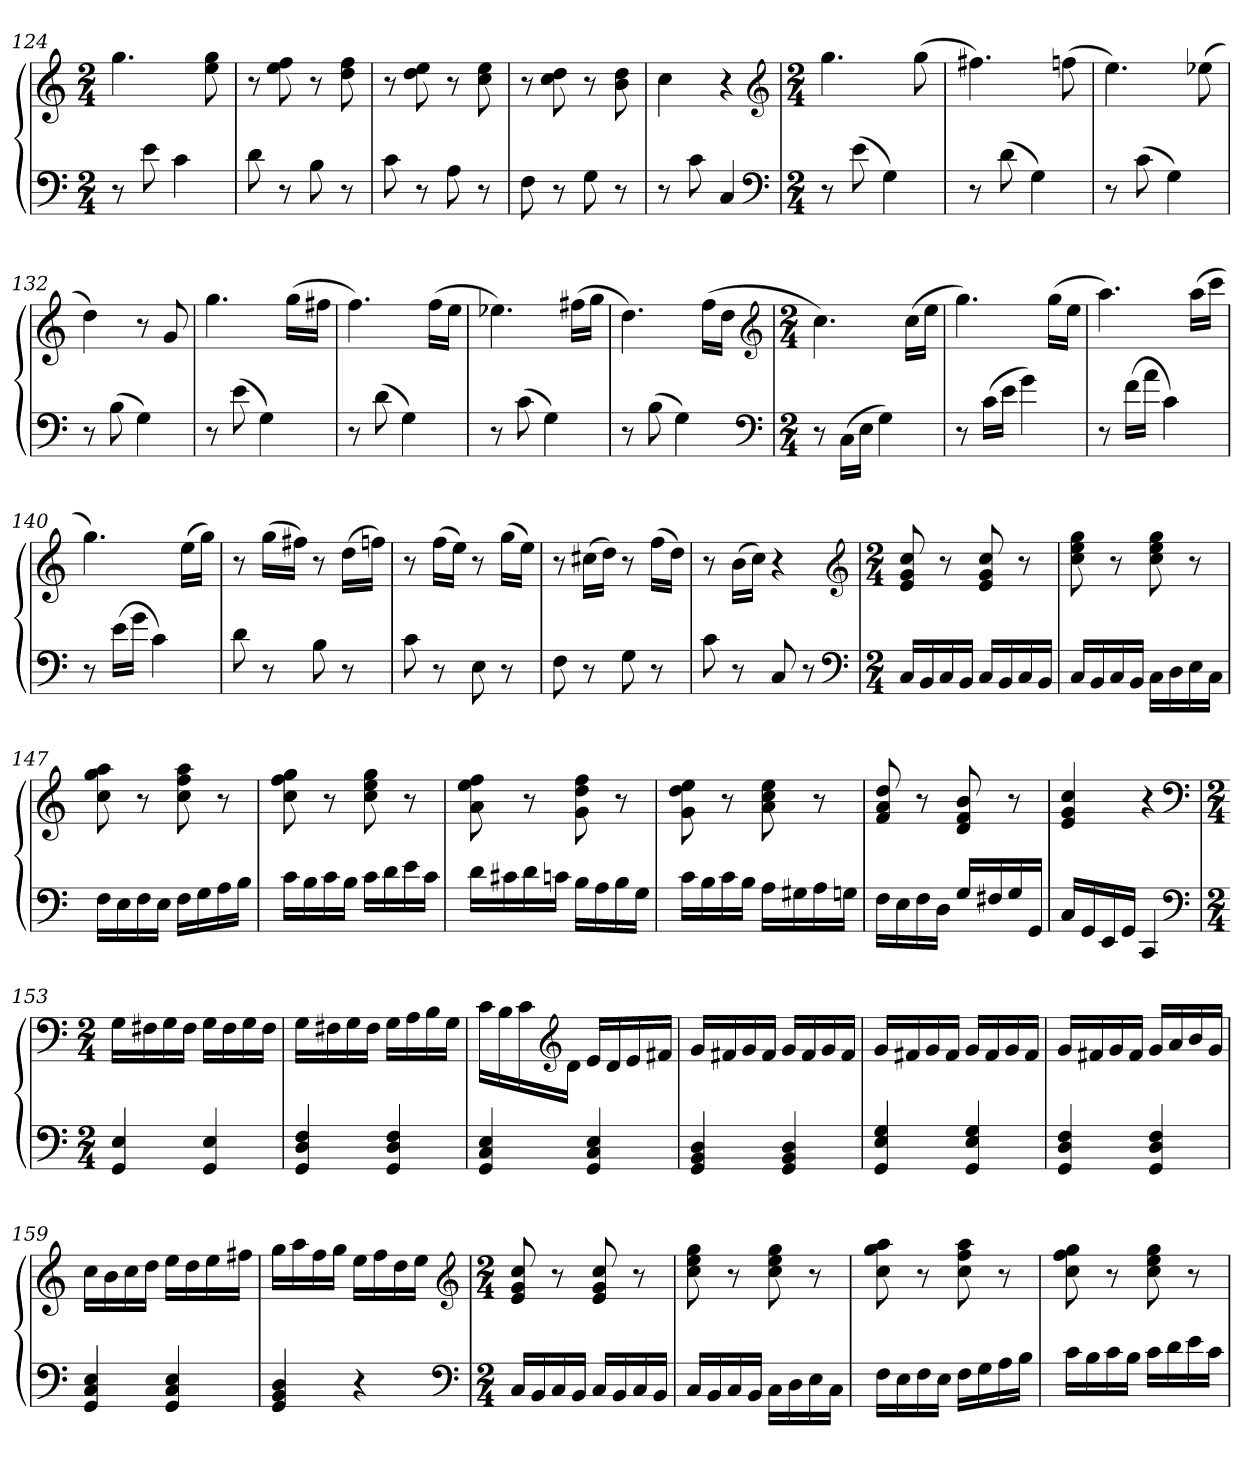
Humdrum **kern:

**kern	**kern
*part1	*part1
*staff2	*staff1
*clefF4	*clefG2
*k[]	*k[]
*C:	*C:
*M2/4	*M2/4
=124	=124
8r	4.gg
8e	.
4c	.
.	8ee 8gg
=125	=125
8d	8r
8r	8ee 8ff
8B	8r
8r	8dd 8ff
=126	=126
8c	8r
8r	8dd 8ee
8A	8r
8r	8cc 8ee
=127	=127
8F	8r
8r	8cc 8dd
8G	8r
8r	8b 8dd
=128	=128
8r	4cc
8c	.
4C	4r
*clefF4	*clefG2
*k[]	*k[]
*C:	*C:
=129	=129
*M2/4	*M2/4
8r	4.gg
(8e	.
4G)	.
.	(8gg
=130	=130
8r	4.ff#X)
(8d	.
4G)	.
.	(8ffn
=131	=131
8r	4.ee)
(8c	.
4G)	.
.	(8ee-X
=132	=132
8r	4dd)
(8B	.
4G)	8r
.	8g
=133	=133
8r	4.gg
(8e	.
4G)	.
.	(16ggLL
.	16ff#XJJ
=134	=134
8r	4.ff)
(8d	.
4G)	.
.	(16ffLL
.	16eeJJ
=135	=135
8r	4.ee-X)
(8c	.
4G)	.
.	(16ff#XLL
.	16ggJJ
=136	=136
8r	4.dd)
(8B	.
4G)	.
.	(16ffLL
.	16ddJJ
*clefF4	*clefG2
*k[]	*k[]
*C:	*C:
=137	=137
*M2/4	*M2/4
8r	4.cc)
(16CLL	.
16EJJ	.
4G)	.
.	(16ccLL
.	16eeJJ
=138	=138
8r	4.gg)
(16cLL	.
16eJJ	.
4g)	.
.	(16ggLL
.	16eeJJ
=139	=139
8r	4.aa)
(16fLL	.
16aJJ	.
4c)	.
.	(16aaLL
.	16cccJJ
=140	=140
8r	4.gg)
(16eLL	.
16gJJ	.
4c)	.
.	(16eeLL
.	16ggJJ)
=141	=141
8d	8r
8r	(16ggLL
.	16ff#XJJ)
8B	8r
8r	(16ddLL
.	16ffnJJ)
=142	=142
8c	8r
8r	(16ffLL
.	16eeJJ)
8E	8r
8r	(16ggLL
.	16eeJJ)
=143	=143
8F	8r
8r	(16cc#XLL
.	16ddJJ)
8G	8r
8r	(16ffLL
.	16ddJJ)
=144	=144
8c	8r
8r	(16bLL
.	16ccJJ)
8C	4r
8r	.
*clefF4	*clefG2
*k[]	*k[]
*C:	*C:
=145	=145
*M2/4	*M2/4
16CLL	8e 8g 8cc
16BB	.
16C	8r
16BBJJ	.
16CLL	8e 8g 8cc
16BB	.
16C	8r
16BBJJ	.
=146	=146
16CLL	8cc 8ee 8gg
16BB	.
16C	8r
16BBJJ	.
16CLL	8cc 8ee 8gg
16D	.
16E	8r
16CJJ	.
=147	=147
16FLL	8cc 8gg 8aa
16E	.
16F	8r
16EJJ	.
16FLL	8cc 8ff 8aa
16G	.
16A	8r
16BJJ	.
=148	=148
16cLL	8cc 8ff 8gg
16B	.
16c	8r
16BJJ	.
16cLL	8cc 8ee 8gg
16d	.
16e	8r
16cJJ	.
=149	=149
16dLL	8a 8ee 8ff
16c#X	.
16d	8r
16cnJJ	.
16BLL	8g 8dd 8ff
16A	.
16B	8r
16GJJ	.
=150	=150
16cLL	8g 8dd 8ee
16B	.
16c	8r
16BJJ	.
16ALL	8a 8cc 8ee
16G#X	.
16A	8r
16GnJJ	.
=151	=151
16FLL	8f 8a 8dd
16E	.
16F	8r
16DJJ	.
16GLL	8d 8f 8b
16F#X	.
16G	8r
16GGJJ	.
=152	=152
16CLL	4e 4g 4cc
16GG	.
16EE	.
16GGJJ	.
4CC	4r
*clefF4	*clefF4
*k[]	*k[]
*C:	*C:
=153	=153
*M2/4	*M2/4
4GG 4E	16GLL
.	16F#X
.	16G
.	16F#JJ
4GG 4E	16GLL
.	16F#
.	16G
.	16F#JJ
=154	=154
4GG 4D 4F	16GLL
.	16F#X
.	16G
.	16F#JJ
4GG 4D 4F	16GLL
.	16A
.	16B
.	16GJJ
=155	=155
4GG 4C 4E	16cLL
.	16B
.	16c
*	*clefG2
.	16dJJ
4GG 4C 4E	16eLL
.	16d
.	16e
.	16f#XJJ
=156	=156
4GG 4BB 4D	16gLL
.	16f#X
.	16g
.	16f#JJ
4GG 4BB 4D	16gLL
.	16f#
.	16g
.	16f#JJ
=157	=157
4GG 4E 4G	16gLL
.	16f#X
.	16g
.	16f#JJ
4GG 4E 4G	16gLL
.	16f#
.	16g
.	16f#JJ
=158	=158
4GG 4D 4F	16gLL
.	16f#X
.	16g
.	16f#JJ
4GG 4D 4F	16gLL
.	16a
.	16b
.	16gJJ
=159	=159
4GG 4C 4E	16ccLL
.	16b
.	16cc
.	16ddJJ
4GG 4C 4E	16eeLL
.	16dd
.	16ee
.	16ff#XJJ
=160	=160
4GG 4BB 4D	16ggLL
.	16aa
.	16ff
.	16ggJJ
4r	16eeLL
.	16ff
.	16dd
.	16eeJJ
*clefF4	*clefG2
*k[]	*k[]
*C:	*C:
=161	=161
*M2/4	*M2/4
16CLL	8e 8g 8cc
16BB	.
16C	8r
16BBJJ	.
16CLL	8e 8g 8cc
16BB	.
16C	8r
16BBJJ	.
=162	=162
16CLL	8cc 8ee 8gg
16BB	.
16C	8r
16BBJJ	.
16CLL	8cc 8ee 8gg
16D	.
16E	8r
16CJJ	.
=163	=163
16FLL	8cc 8gg 8aa
16E	.
16F	8r
16EJJ	.
16FLL	8cc 8ff 8aa
16G	.
16A	8r
16BJJ	.
=164	=164
16cLL	8cc 8ff 8gg
16B	.
16c	8r
16BJJ	.
16cLL	8cc 8ee 8gg
16d	.
16e	8r
16cJJ	.
=	=
*-	*-
